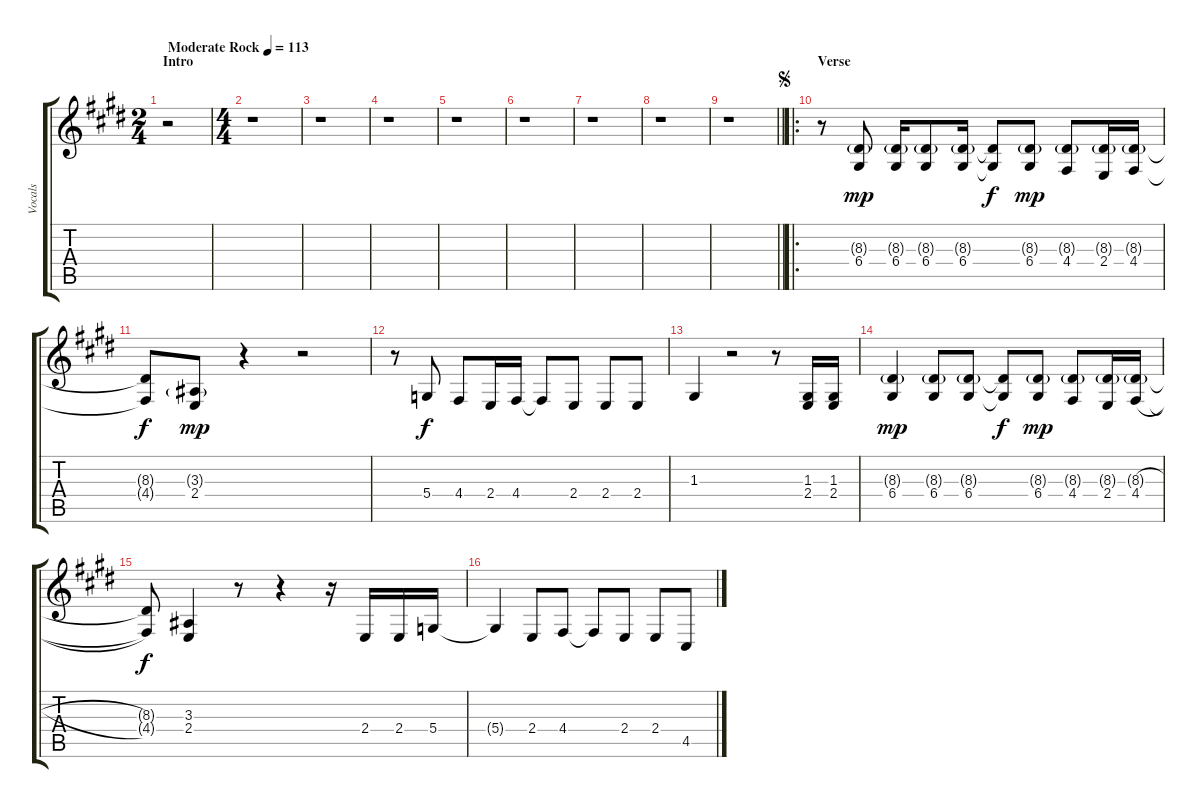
\track ("Vocals" "Vocals") {instrument clarinet}
\staff {score tabs}
\tuning (E4 B3 G3 D3 A2 E2) {hide}
\ts (2 4)
\section ("" "Intro")
\tempo (113 "Moderate Rock")
\clef g2
\ks e
r.2{dy mp instrument clarinet} |
\ts (4 4)
r.1 |
r.1 |
r.1 |
r.1 |
r.1 |
r.1 |
r.1 |
\barLineRight lightlight
r.1 |
\ro
\section ("" "Verse")
\jump segno
r.8 (8.3{g} 6.4).8 (8.3{g} 6.4).16 (8.3{g} 6.4).8 (8.3{g} 6.4).16 (8.3{t} 6.4{t}).8{dy f} (8.3{g} 6.4).8{dy mp} (8.3{g} 4.4).8 (8.3{g} 2.4).16 (8.3{g} 4.4).16 |
(8.3{t} 4.4{t}).8{dy f} (3.3{g} 2.4).8{dy mp} r.4 r.2 |
r.8 5.4.8{dy f} 4.4.8 2.4.16 4.4.16 4.4{t}.8 2.4.8 2.4.8 2.4.8 |
1.3.4 r.2 r.8 (1.3 2.4).16 (1.3 2.4).16 |
(8.3{g} 6.4).4{dy mp} (8.3{g} 6.4).8 (8.3{g} 6.4).8 (8.3{t} 6.4{t}).8{dy f} (8.3{g} 6.4).8{dy mp} (8.3{g} 4.4).8 (8.3{g} 2.4).16 (8.3{h g} 4.4{h}).16 |
(8.3{t} 4.4{t}).8{dy f} (3.3 2.4).4 r.8 r.4 r.16 2.4.16 2.4.16 5.4.16 |
5.4{t}.4 2.4.8 4.4.8 4.4{t}.8 2.4.8 2.4.8 4.5.8
